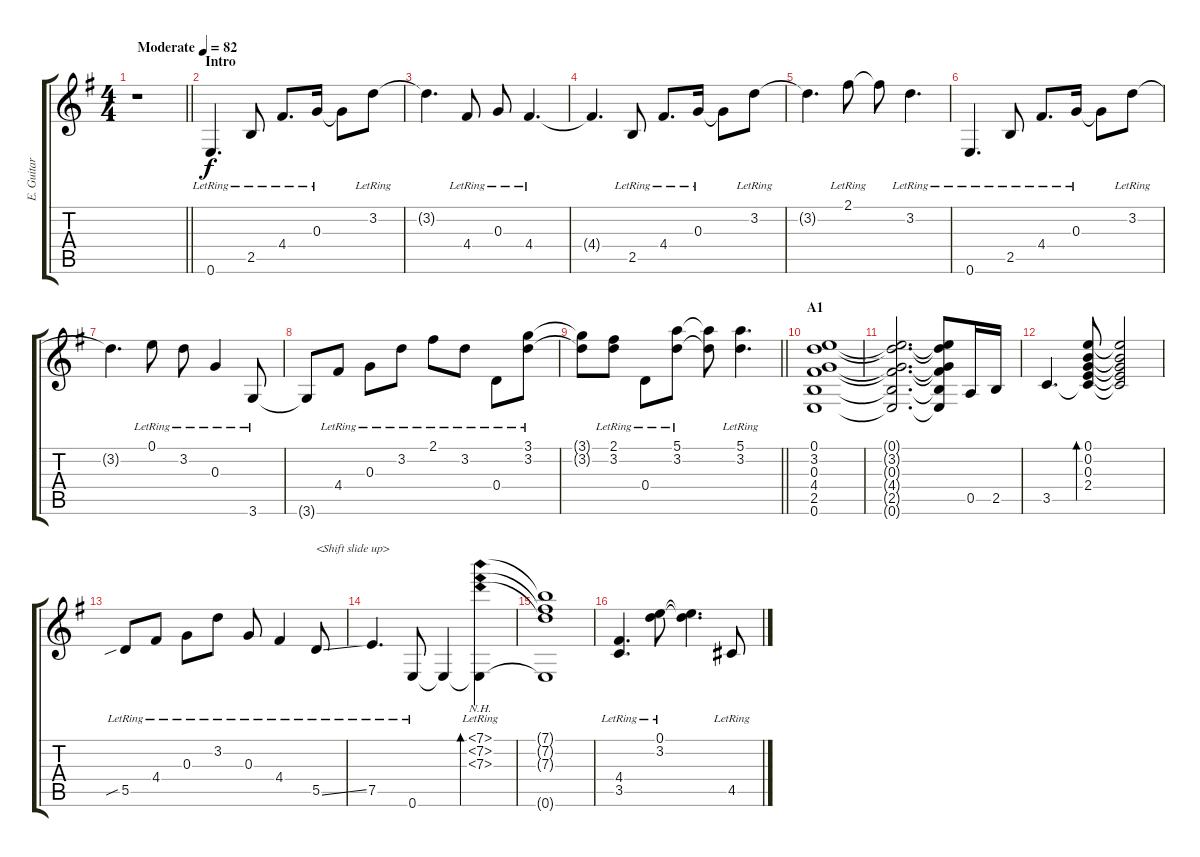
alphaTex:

\track ("E. Guitar I" "E. Guitar ") {instrument electricguitarjazz}
\staff {score tabs}
\tuning (E4 B3 G3 D3 A2 E2) {hide}
\ts (4 4)
\tempo (82 "Moderate")
\clef g2
\barLineRight lightlight
\ks g
r.1{dy f instrument electricguitarjazz} |
\section ("" "Intro")
0.6{lr}.4{d} 2.5{lr}.8 4.4{lr}.8{d} 0.3{lr}.16 0.3{t}.8 3.2{lr}.8 |
3.2{t}.4{d} 4.4{lr}.8 0.3{lr}.8 4.4{lr}.4{d} |
4.4{t}.4{d} 2.5{lr}.8 4.4{lr}.8{d} 0.3{lr}.16 0.3{t}.8 3.2{lr}.8 |
3.2{t}.4{d} 2.1{lr}.8 2.1{t}.8 3.2{lr}.4{d} |
0.6{lr}.4{d} 2.5{lr}.8 4.4{lr}.8{d} 0.3{lr}.16 0.3{t}.8 3.2{lr}.8 |
3.2{t}.4{d} 0.1{lr}.8 3.2{lr}.8 0.3{lr}.4 3.6{lr}.8 |
3.6{t}.8 4.4{lr}.8 0.3{lr}.8 3.2{lr}.8 2.1{lr}.8 3.2{lr}.8 0.4{lr}.8 (3.1{lr} 3.2{lr}).8 |
\barLineRight lightlight
(3.1{t} 3.2{t}).8 (2.1{lr} 3.2{lr}).8 0.4{lr}.8 (5.1{lr} 3.2{lr}).8 (5.1{t} 3.2{t}).8 (5.1{lr} 3.2{lr}).4{d} |
\section ("" "A1")
(0.1 3.2 0.3 4.4 2.5 0.6).1 |
(0.1{t} 3.2{t} 0.3{t} 4.4{t} 2.5{t} 0.6{t}).2{d} (0.1{t} 3.2{t} 0.3{t} 4.4{t} 2.5{t} 0.6{t}).8 0.5.16 2.5.16 |
3.5.4{d} (0.1 0.2 0.3 2.4 3.5{t}).8{bd 120} (0.1{t} 0.2{t} 0.3{t} 2.4{t} 3.5{t}).2 |
5.5{sib lr}.8 4.4{lr}.8 0.3{lr}.8 3.2{lr}.8 0.3{lr}.8 4.4{lr}.4 5.5{ss lr}.8{txt "<Shift slide up>"} |
7.5{lr}.4{d} 0.6{lr}.8 0.6{t}.4 (7.1{nh lr} 7.2{nh lr} 7.3{nh lr} 0.6{t}).4{bd 120} |
(7.1{t} 7.2{t} 7.3{t} 0.6{t}).1 |
(4.4{lr} 3.5{lr}).4{d} (0.1{lr} 3.2{lr}).8 (0.1{t} 3.2{t}).4{d} 4.5{h lr}.8
